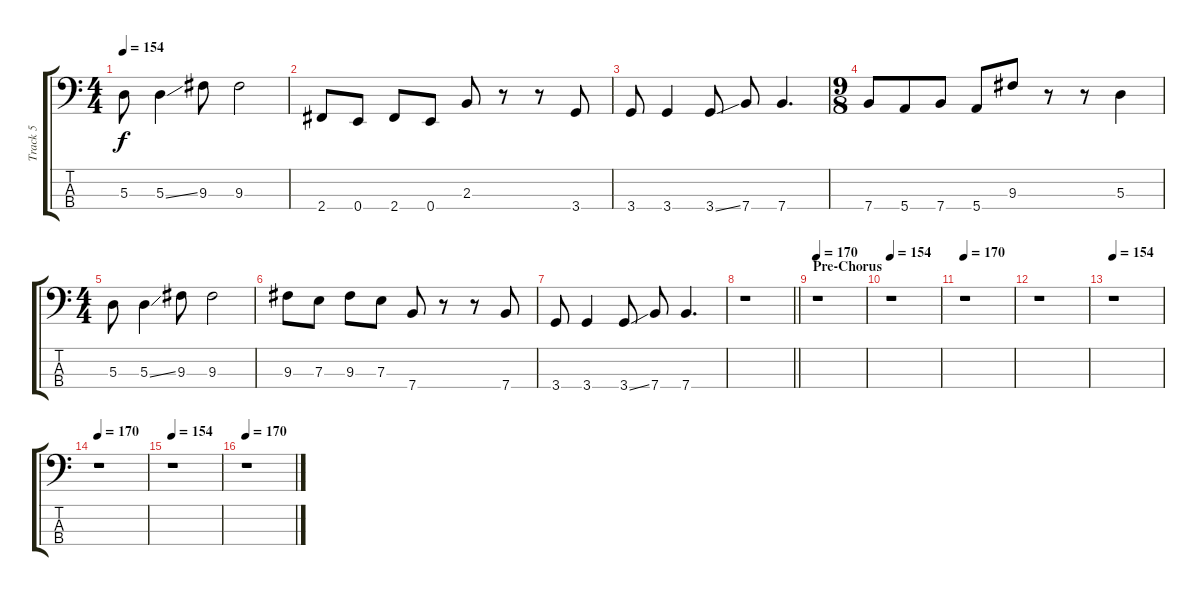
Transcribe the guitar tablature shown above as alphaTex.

\track ("Track 5" "Track 5") {instrument electricbassfinger}
\staff {score tabs}
\tuning (G2 D2 A1 E1) {hide}
\ts (4 4)
\tempo 154
\clef f4
\ks c
5.3.8{dy f} 5.3{ss}.4 9.3.8 9.3.2 |
2.4.8 0.4.8 2.4.8 0.4.8 2.3.8 r.8 r.8 3.4.8 |
3.4.8 3.4.4 3.4{ss}.8 7.4.8 7.4.4{d} |
\ts (9 8)
7.4.8 5.4.8 7.4.8 5.4.8 9.3.8 r.8 r.8 5.3.4 |
\ts (4 4)
5.3.8 5.3{ss}.4 9.3.8 9.3.2 |
9.3.8 7.3.8 9.3.8 7.3.8 7.4.8 r.8 r.8 7.4.8 |
3.4.8 3.4.4 3.4{ss}.8 7.4.8 7.4.4{d} |
\barLineRight lightlight
r.1 |
\section ("" "Pre-Chorus ")
\tempo 170
r.1 |
\tempo 154
r.1 |
\tempo 170
r.1 |
r.1 |
\tempo 154
r.1 |
\tempo 170
r.1 |
\tempo 154
r.1 |
\tempo 170
r.1
